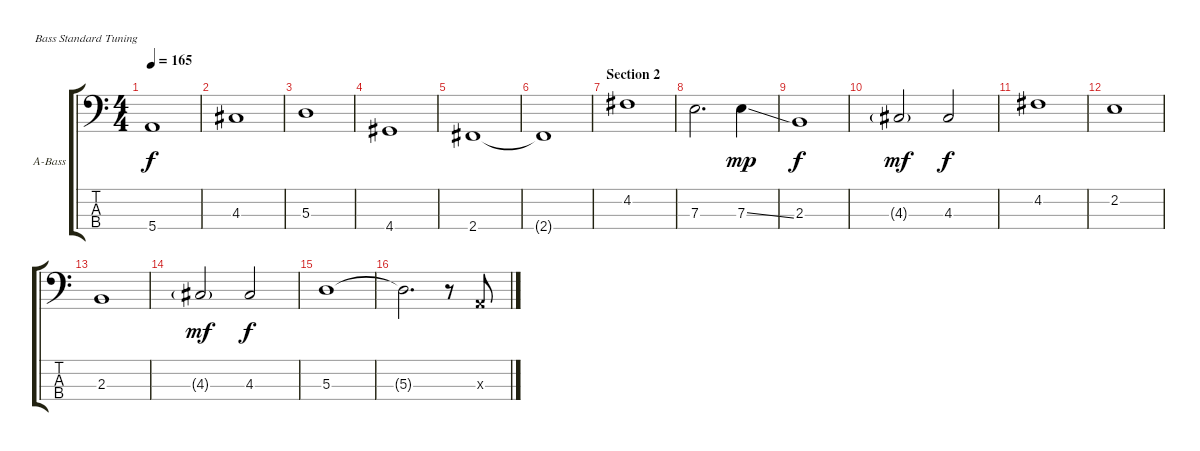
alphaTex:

\bracketExtendMode groupsimilarinstruments
\firstSystemTrackNameOrientation horizontal
\otherSystemsTrackNameOrientation horizontal
\track ("Acoustic Bass" "A-Bass") {instrument acousticbass}
\staff {score tabs}
\tuning (G2 D2 A1 E1)
\ts (4 4)
\tempo 165
\clef f4
\scale
0.333333
\ks c
5.4.1{dy f} |
\scale
0.333333 4.3.1 |
\scale
0.333333 5.3.1 |
\scale
0.333333 4.4.1 |
\scale
0.333333 2.4.1 |
\scale
0.333333 2.4{t}.1 |
\section ("" "Section 2")
\scale
0.333333 4.2.1 |
\scale
0.333333 7.3.2{d} 7.3{ss}.4{dy mp} |
\scale
0.333333 2.3.1{dy f} |
\scale
0.333333 4.3{g}.2{dy mf} 4.3.2{dy f} |
\scale
0.333333 4.2.1 |
\scale
0.333333 2.2.1 |
\scale
0.333333 2.3.1 |
\scale
0.333333 4.3{g}.2{dy mf} 4.3.2{dy f} |
\scale
0.333333 5.3.1 |
\scale
0.333333 5.3{t}.2{d} r.8 0.3{x}.8
